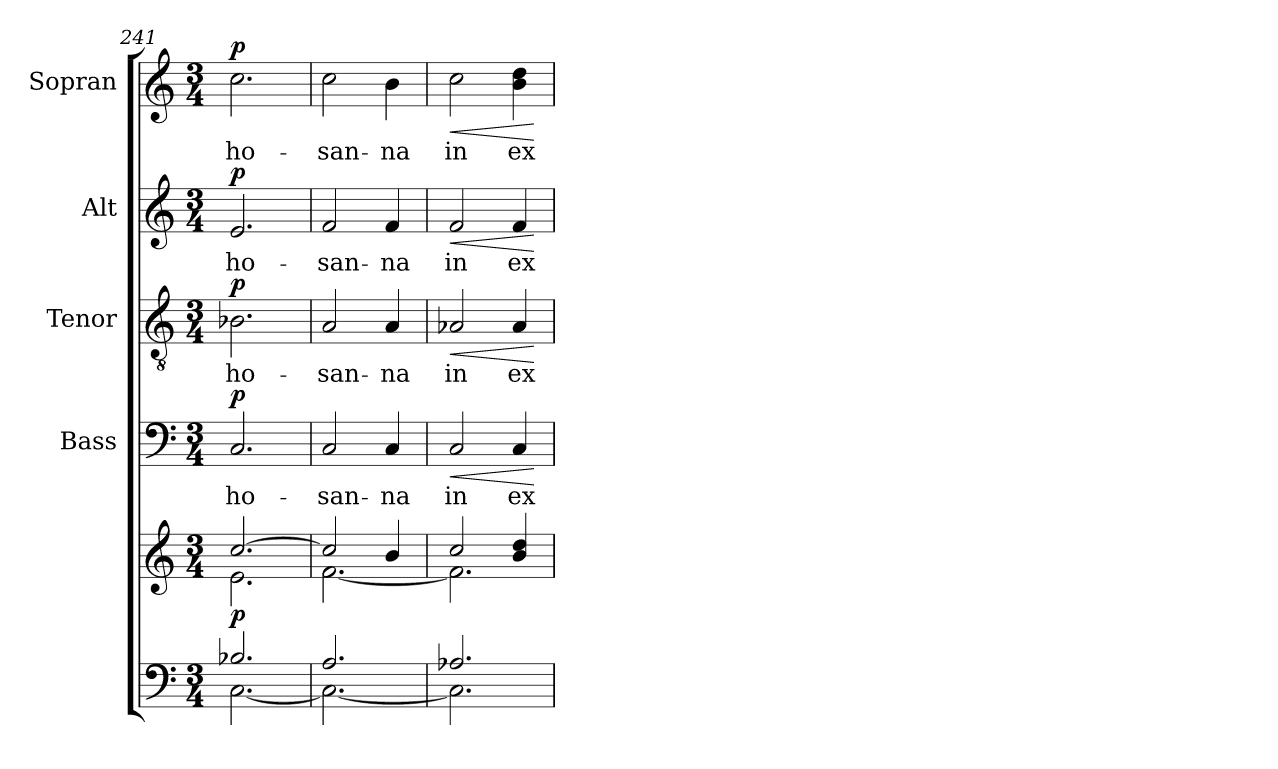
**kern	**kern	**dynam	**kern	**text	**dynam	**kern	**text	**dynam	**kern	**text	**dynam	**kern	**text	**dynam
*part5	*part5	*part5	*part4	*part4	*part4	*part3	*part3	*part3	*part2	*part2	*part2	*part1	*part1	*part1
*staff6	*staff5	*staff5/6	*staff4	*staff4	*staff4	*staff3	*staff3	*staff3	*staff2	*staff2	*staff2	*staff1	*staff1	*staff1
*	*	*	*I"Bass	*	*	*I"Tenor	*	*	*I"Alt	*	*	*I"Sopran	*	*
*	*	*	*I'B.	*	*	*I'T.	*	*	*I'A.	*	*	*I'S.	*	*
*clefF4	*clefG2	*	*clefF4	*	*	*clefGv2	*	*	*clefG2	*	*	*clefG2	*	*
*k[]	*k[]	*	*k[]	*	*	*k[]	*	*	*k[]	*	*	*k[]	*	*
*C:	*C:	*	*C:	*	*	*C:	*	*	*C:	*	*	*C:	*	*
*M3/4	*M3/4	*	*M3/4	*	*	*M3/4	*	*	*M3/4	*	*	*M3/4	*	*
=241	=241	=241	=241	=241	=241	=241	=241	=241	=241	=241	=241	=241	=241	=241
*^	*^	*	*	*	*	*	*	*	*	*	*	*	*	*
!	!	!	!	!LO:DY:b	!	!LO:LY:b	!LO:DY:a	!	!LO:LY:b	!LO:DY:a	!	!LO:LY:b	!LO:DY:a	!	!LO:LY:b	!LO:DY:a
2.B-X/	[<2.C\	[>2.cc/	2.e\	p	2.C/	ho-	p	2.B-X\	ho-	p	2.e/	ho-	p	2.cc\	ho-	p
=242	=242	=242	=242	=242	=242	=242	=242	=242	=242	=242	=242	=242	=242	=242	=242	=242
!	!	!	!	!	!	!LO:LY:b	!	!	!LO:LY:b	!	!	!LO:LY:b	!	!	!LO:LY:b	!
2.A/	2.C\_	2cc/]	[<2.f\	.	2C/	-san-	.	2A/	-san-	.	2f/	-san-	.	2cc\	-san-	.
!	!	!	!	!	!	!LO:LY:b	!	!	!LO:LY:b	!	!	!LO:LY:b	!	!	!LO:LY:b	!
.	.	4b/	.	.	4C/	-na	.	4A/	-na	.	4f/	-na	.	4b\	-na	.
=243	=243	=243	=243	=243	=243	=243	=243	=243	=243	=243	=243	=243	=243	=243	=243	=243
!	!	!	!	!	!	!LO:LY:b	!LO:HP:b	!	!LO:LY:b	!LO:HP:b	!	!LO:LY:b	!LO:HP:b	!	!LO:LY:b	!LO:HP:b
2.A-X/	2.C\]	2cc/	2.f\]	.	2C/	in	<	2A-X/	in	<	2f/	in	<	2cc\	in	<
!	!	!	!	!	!	!LO:LY:b	!	!	!LO:LY:b	!	!	!LO:LY:b	!	!	!LO:LY:b	!
.	.	4b/ 4dd/	.	.	4C/	ex-	.	4A-/	ex-	.	4f/	ex-	.	4b\ 4dd\	ex-	.
*v	*v	*	*	*	*	*	*	*	*	*	*	*	*	*	*	*
*	*v	*v	*	*	*	*	*	*	*	*	*	*	*	*	*
.	.	.	.	.	[	.	.	[	.	.	[	.	.	[
=	=	=	=	=	=	=	=	=	=	=	=	=	=	=
*-	*-	*-	*-	*-	*-	*-	*-	*-	*-	*-	*-	*-	*-	*-
